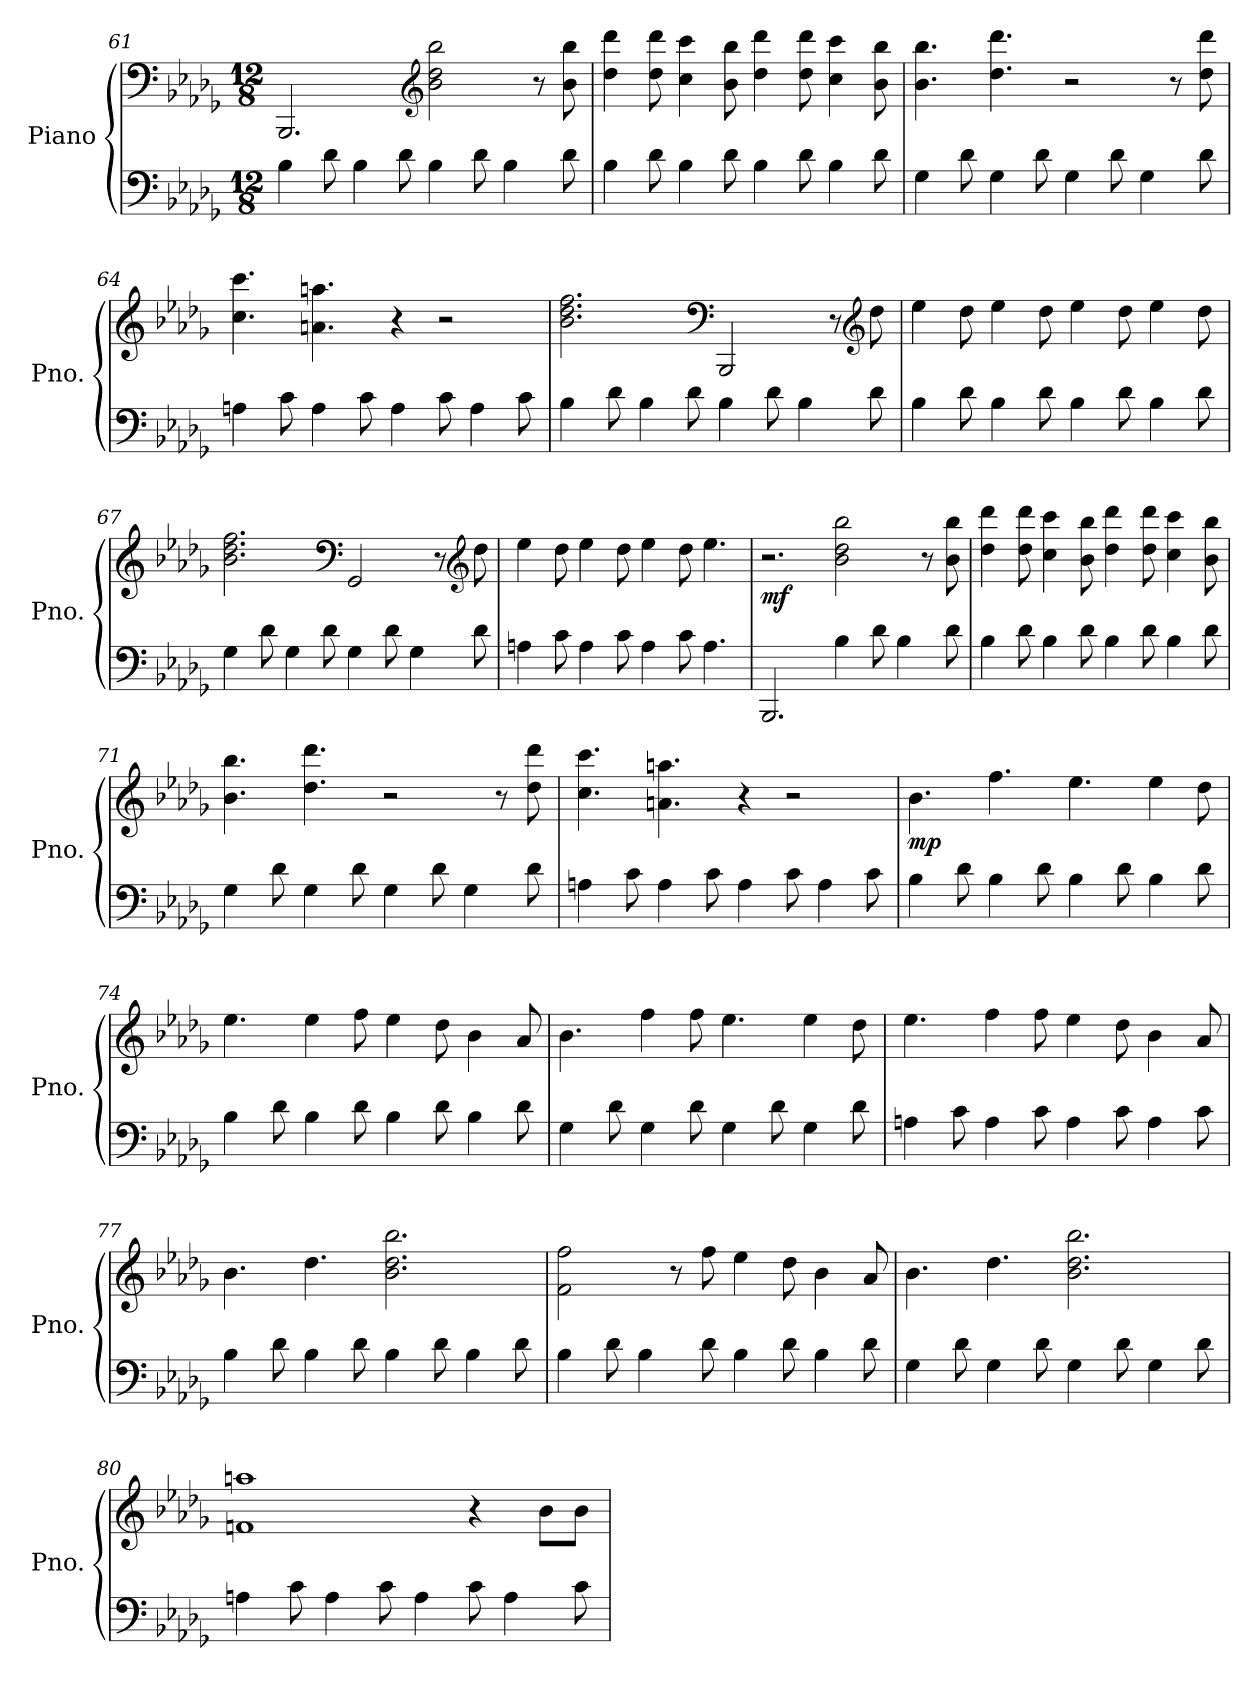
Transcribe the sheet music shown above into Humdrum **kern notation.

**kern	**kern	**dynam
*part1	*part1	*part1
*staff2	*staff1	*staff1/2
*I"Piano	*	*
*I'Pno.	*	*
*clefF4	*clefF4	*
*k[b-e-a-d-g-]	*k[b-e-a-d-g-]	*
*M12/8	*M12/8	*
=61	=61	=61
4B-\	2.BBB-/	.
8d-\	.	.
4B-\	.	.
8d-\	.	.
*	*clefG2	*
4B-\	2b-\ 2dd-\ 2bb-\	.
8d-\	.	.
4B-\	.	.
.	8r	.
8d-\	8b-\ 8bb-\	.
=62	=62	=62
4B-\	4dd-\ 4ddd-\	.
8d-\	8dd-\ 8ddd-\	.
4B-\	4cc\ 4ccc\	.
8d-\	8b-\ 8bb-\	.
4B-\	4dd-\ 4ddd-\	.
8d-\	8dd-\ 8ddd-\	.
4B-\	4cc\ 4ccc\	.
8d-\	8b-\ 8bb-\	.
=63	=63	=63
4G-\	4.b-\ 4.bb-\	.
8d-\	.	.
4G-\	4.dd-\ 4.ddd-\	.
8d-\	.	.
4G-\	2r	.
8d-\	.	.
4G-\	.	.
.	8r	.
8d-\	8dd-\ 8ddd-\	.
!!LO:LB:g=z
=64	=64	=64
4An\	4.cc\ 4.ccc\	.
8c\	.	.
4A\	4.an\ 4.aan\	.
8c\	.	.
4A\	4r	.
8c\	2r	.
4A\	.	.
8c\	.	.
=65	=65	=65
4B-\	2.b-\ 2.dd-\ 2.ff\	.
8d-\	.	.
4B-\	.	.
8d-\	.	.
*	*clefF4	*
4B-\	2BBB-/	.
8d-\	.	.
4B-\	.	.
.	8r	.
*	*clefG2	*
8d-\	8dd-\	.
=66	=66	=66
4B-\	4ee-\	.
8d-\	8dd-\	.
4B-\	4ee-\	.
8d-\	8dd-\	.
4B-\	4ee-\	.
8d-\	8dd-\	.
4B-\	4ee-\	.
8d-\	8dd-\	.
=67	=67	=67
4G-\	2.b-\ 2.dd-\ 2.ff\	.
8d-\	.	.
4G-\	.	.
8d-\	.	.
*	*clefF4	*
4G-\	2GG-/	.
8d-\	.	.
4G-\	.	.
.	8r	.
*	*clefG2	*
8d-\	8dd-\	.
!!LO:PB:g=z
=68	=68	=68
4An\	4ee-\	.
8c\	8dd-\	.
4A\	4ee-\	.
8c\	8dd-\	.
4A\	4ee-\	.
8c\	8dd-\	.
4.A\	4.ee-\	.
=69	=69	=69
!	!	!LO:DY:b
2.BBB-/	2.r	mf
4B-\	2b-\ 2dd-\ 2bb-\	.
8d-\	.	.
4B-\	.	.
.	8r	.
8d-\	8b-\ 8bb-\	.
=70	=70	=70
4B-\	4dd-\ 4ddd-\	.
8d-\	8dd-\ 8ddd-\	.
4B-\	4cc\ 4ccc\	.
8d-\	8b-\ 8bb-\	.
4B-\	4dd-\ 4ddd-\	.
8d-\	8dd-\ 8ddd-\	.
4B-\	4cc\ 4ccc\	.
8d-\	8b-\ 8bb-\	.
=71	=71	=71
4G-\	4.b-\ 4.bb-\	.
8d-\	.	.
4G-\	4.dd-\ 4.ddd-\	.
8d-\	.	.
4G-\	2r	.
8d-\	.	.
4G-\	.	.
.	8r	.
8d-\	8dd-\ 8ddd-\	.
=72	=72	=72
4An\	4.cc\ 4.ccc\	.
8c\	.	.
4A\	4.an\ 4.aan\	.
8c\	.	.
4A\	4r	.
8c\	2r	.
4A\	.	.
8c\	.	.
!!LO:LB:g=z
=73	=73	=73
!	!	!LO:DY:b
4B-\	4.b-\	mp
8d-\	.	.
4B-\	4.ff\	.
8d-\	.	.
4B-\	4.ee-\	.
8d-\	.	.
4B-\	4ee-\	.
8d-\	8dd-\	.
=74	=74	=74
4B-\	4.ee-\	.
8d-\	.	.
4B-\	4ee-\	.
8d-\	8ff\	.
4B-\	4ee-\	.
8d-\	8dd-\	.
4B-\	4b-\	.
8d-\	8a-/	.
=75	=75	=75
4G-\	4.b-\	.
8d-\	.	.
4G-\	4ff\	.
8d-\	8ff\	.
4G-\	4.ee-\	.
8d-\	.	.
4G-\	4ee-\	.
8d-\	8dd-\	.
=76	=76	=76
4An\	4.ee-\	.
8c\	.	.
4A\	4ff\	.
8c\	8ff\	.
4A\	4ee-\	.
8c\	8dd-\	.
4A\	4b-\	.
8c\	8a-/	.
=77	=77	=77
4B-\	4.b-\	.
8d-\	.	.
4B-\	4.dd-\	.
8d-\	.	.
4B-\	2.b-\ 2.dd-\ 2.bb-\	.
8d-\	.	.
4B-\	.	.
8d-\	.	.
!!LO:LB:g=z
=78	=78	=78
4B-\	2f\ 2ff\	.
8d-\	.	.
4B-\	.	.
.	8r	.
8d-\	8ff\	.
4B-\	4ee-\	.
8d-\	8dd-\	.
4B-\	4b-\	.
8d-\	8a-/	.
=79	=79	=79
4G-\	4.b-\	.
8d-\	.	.
4G-\	4.dd-\	.
8d-\	.	.
4G-\	2.b-\ 2.dd-\ 2.bb-\	.
8d-\	.	.
4G-\	.	.
8d-\	.	.
=80	=80	=80
4An\	1fn 1aan	.
8c\	.	.
4A\	.	.
8c\	.	.
4A\	.	.
8c\	4r	.
4A\	.	.
.	8b-\L	.
8c\	8b-\J	.
=	=	=
*-	*-	*-
